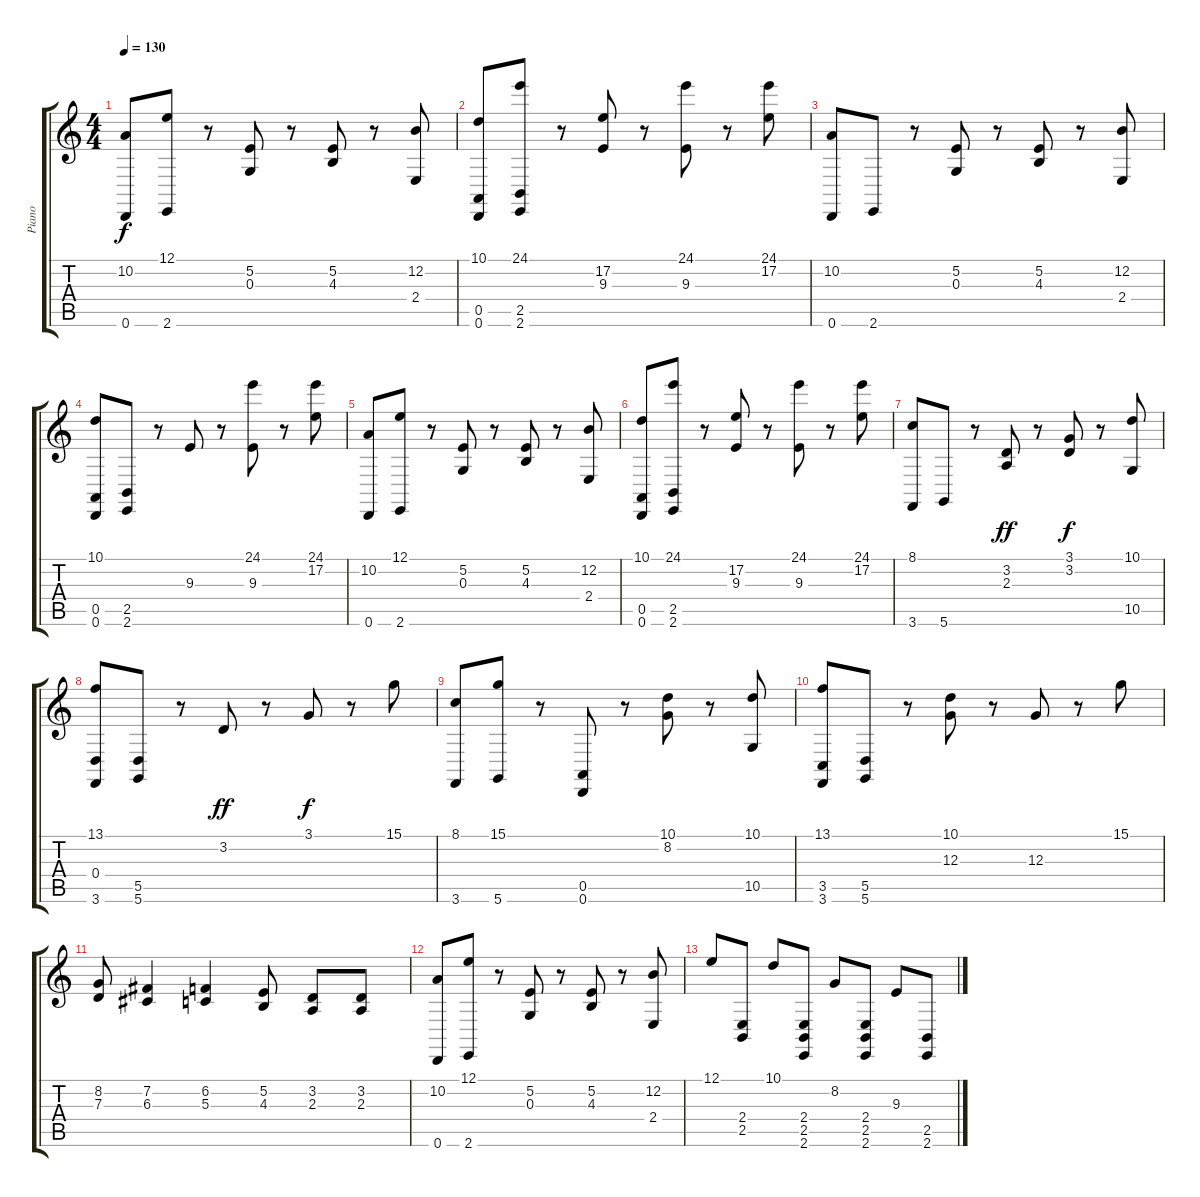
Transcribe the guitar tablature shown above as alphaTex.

\track ("Piano" "Piano") {instrument acousticgrandpiano}
\staff {score tabs}
\tuning (E4 B3 G3 D3 A2 D2) {hide}
\ts (4 4)
\tempo 130
\clef g2
\ks c
(10.2 0.6).8{dy f} (12.1 2.6).8 r.8 (5.2 0.3).8 r.8 (5.2 4.3).8 r.8 (12.2 2.4).8 |
(10.1 0.5 0.6).8 (24.1 2.5 2.6).8 r.8 (17.2 9.3).8 r.8 (24.1 9.3).8 r.8 (24.1 17.2).8 |
(10.2 0.6).8 2.6.8 r.8 (5.2 0.3).8 r.8 (5.2 4.3).8 r.8 (12.2 2.4).8 |
(10.1 0.5 0.6).8 (2.5 2.6).8 r.8 9.3.8 r.8 (24.1 9.3).8 r.8 (24.1 17.2).8 |
(10.2 0.6).8 (12.1 2.6).8 r.8 (5.2 0.3).8 r.8 (5.2 4.3).8 r.8 (12.2 2.4).8 |
(10.1 0.5 0.6).8 (24.1 2.5 2.6).8 r.8 (17.2 9.3).8 r.8 (24.1 9.3).8 r.8 (24.1 17.2).8 |
(8.1 3.6).8 5.6.8 r.8 (3.2 2.3).8{dy ff} r.8 (3.1 3.2).8{dy f} r.8 (10.1 10.5).8 |
(13.1 0.4 3.6).8 (5.5 5.6).8 r.8 3.2.8{dy ff} r.8 3.1.8{dy f} r.8 15.1.8 |
(8.1 3.6).8 (15.1 5.6).8 r.8 (0.5 0.6).8 r.8 (10.1 8.2).8 r.8 (10.1 10.5).8 |
(13.1 3.5 3.6).8 (5.5 5.6).8 r.8 (10.1 12.3).8 r.8 12.3.8 r.8 15.1.8 |
(8.2 7.3).8 (7.2 6.3).4 (6.2 5.3).4 (5.2 4.3).8 (3.2 2.3).8 (3.2 2.3).8 |
(10.2 0.6).8 (12.1 2.6).8 r.8 (5.2 0.3).8 r.8 (5.2 4.3).8 r.8 (12.2 2.4).8 |
12.1.8 (2.4 2.5).8 10.1.8 (2.4 2.5 2.6).8 8.2.8 (2.4 2.5 2.6).8 9.3.8 (2.5 2.6).8
